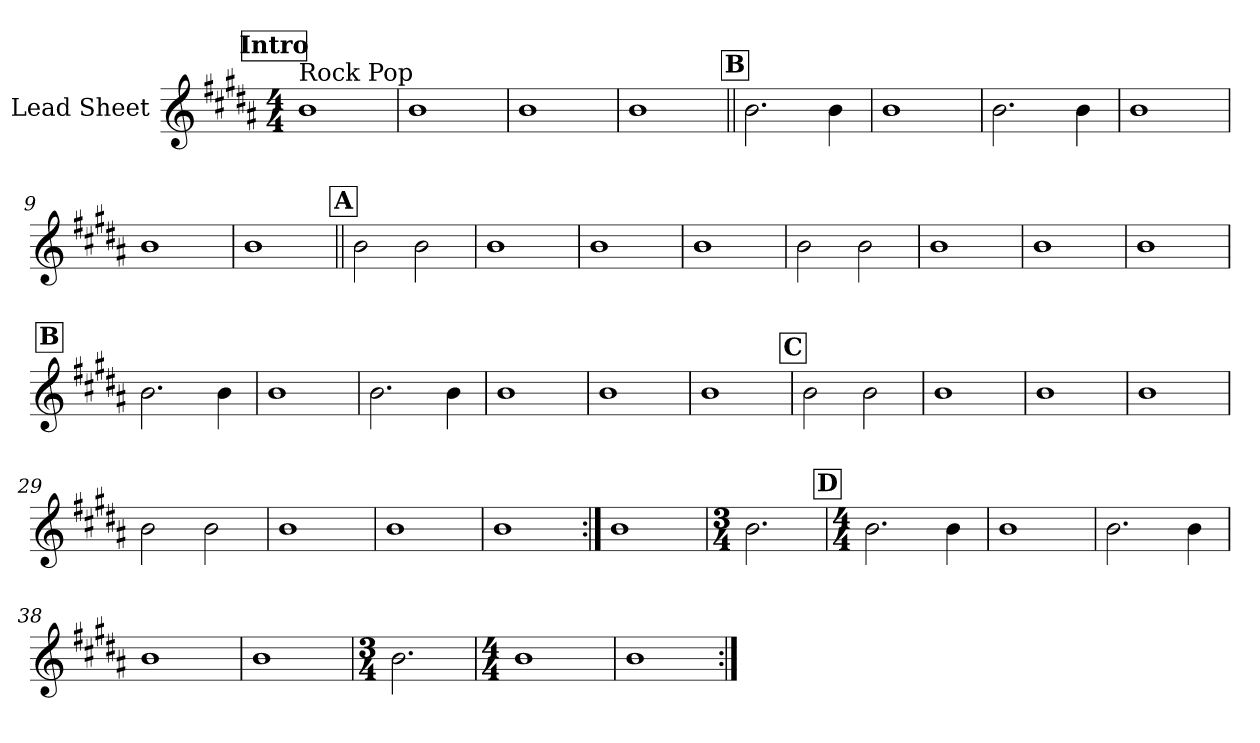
**kern
*part1
*staff1
*I"Lead Sheet
*clefG2
*k[f#c#g#d#a#]
*B:
*M4/4
*MM120
!!LO:REH:place=s1:a:fs=14:t=Intro
=1
!LO:TX:a:t=Rock Pop
1b
=2
1b
=3
1b
=4
1b
!!LO:LB:g=z
!!LO:REH:place=s1:a:fs=14:t=B
=5||
2.b\
4b\
=6
1b
=7
2.b\
4b\
=8
1b
!!LO:LB:g=z
=9
1b
=10
1b
!!LO:REH:place=s1:a:fs=14:t=A
=11||
2b\
2b\
=12
1b
!!LO:LB:g=z
=13
1b
=14
1b
=15
2b\
2b\
=16
1b
!!LO:LB:g=z
=17
1b
=18
1b
!!LO:REH:place=s1:a:fs=14:t=B
=19
2.b\
4b\
=20
1b
!!LO:LB:g=z
=21
2.b\
4b\
=22
1b
=23
1b
=24
1b
!!LO:LB:g=z
!!LO:REH:place=s1:a:fs=14:t=C
=25
2b\
2b\
=26
1b
=27
1b
=28
1b
!!LO:LB:g=z
=29
2b\
2b\
=30
1b
=31
1b
=32
1b
!!LO:LB:g=z
=33:|!
1b
=34
*M3/4
2.b\
!!LO:REH:place=s1:a:fs=14:t=D
=35
*M4/4
2.b\
4b\
=36
1b
!!LO:LB:g=z
=37
2.b\
4b\
=38
1b
=39
1b
=40
*M3/4
2.b\
!!LO:PB:g=z
=41
*M4/4
1b
=42
1b
=:|!
*-
